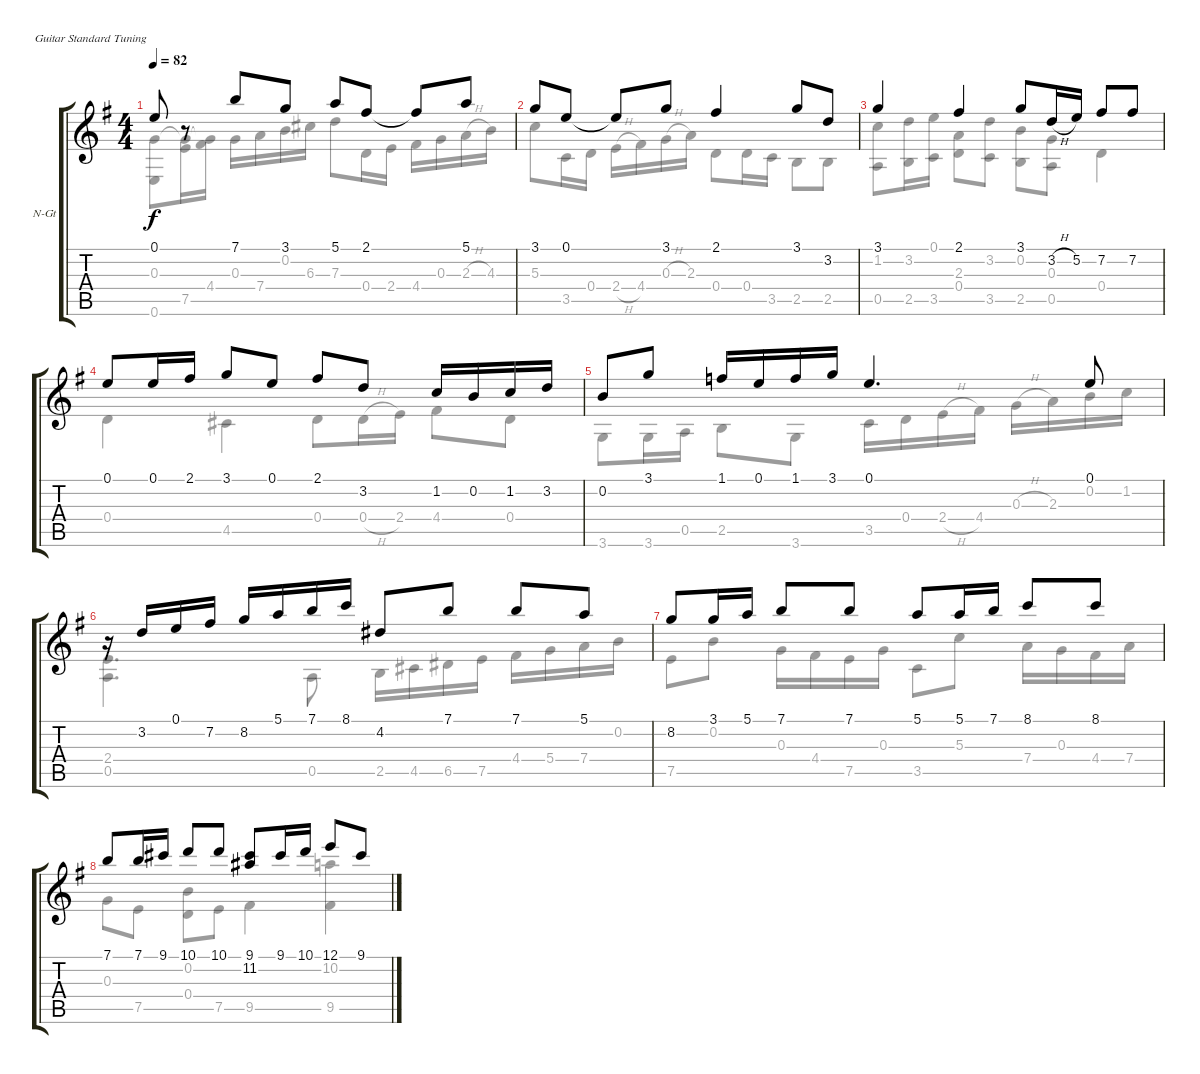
\bracketExtendMode groupsimilarinstruments
\firstSystemTrackNameOrientation horizontal
\otherSystemsTrackNameOrientation horizontal
\track ("Allegro e Fuga" "N-Gt") {instrument acousticguitarnylon}
\staff {score tabs}
\tuning (E4 B3 G3 D3 A2 E2)
\voice
\ts (4 4)
\tempo 82
\clef g2
\ks g
0.1.8{dy f} r.8 7.1.8 3.1.8 5.1.8 2.1.8 2.1{t}.8 5.1.8 |
3.1.8 0.1.8 0.1{t}.8 3.1.8 2.1.4 3.1.8 3.2.8 |
3.1.4 2.1.4 3.1.8 3.2{h}.16 5.2.16 7.2.8 7.2.8 |
0.1.8 0.1.16 2.1.16 3.1.8 0.1.8 2.1.8 3.2.8 1.2.16 0.2.16 1.2.16 3.2.16 |
0.2.8 3.1.8 1.1.16 0.1.16 1.1.16 3.1.16 0.1.4{d} 0.1.8 |
r.16 3.2.16 0.1.16 7.2.16 8.2.16 5.1.16 7.1.16 8.1.16 4.2.8 7.1.8 7.1.8 5.1.8 |
8.2.8 3.1.16 5.1.16 7.1.8 7.1.8 5.1.8 5.1.16 7.1.16 8.1.8 8.1.8 |
7.1.8 7.1.16 9.1.16 10.1.8 10.1.8 (9.1 11.2).8 9.1.16 10.1.16 12.1.8 9.1.8
\voice
\clef g2
\ottava regular
\simile none
\ks g
(0.3 0.6).8{dy f} (0.3{t} 7.5).16 (0.3{t} 4.4).16 0.3.16 7.4.16 0.2.16 6.3.16 7.3.8 0.4.16 2.4.16 4.4.16 0.3.16 2.3{h}.16 4.3.16 |
5.3.8 3.5.16 0.4.16 2.4{h}.16 4.4.16 0.3{h}.16 2.3.16 0.4.8 0.4.16 3.5.16 2.5.8 2.5.8 |
(1.2 0.5).8 (3.2 2.5).16 (0.1 3.5).16 (2.3 0.4).8 (3.2 3.5).8 (0.2 2.5).8 (0.3 0.5).8 0.4.4 |
0.4.4 4.5.4 0.4.8 0.4{h}.16 2.4.16 4.4.8 0.4.8 |
3.6.8 3.6.16 0.5.16 2.5.8 3.6.8 3.5.16 0.4.16 2.4{h}.16 4.4.16 0.3{h}.16 2.3.16 0.2.16 1.2.16 |
(2.4 0.5).4{d} 0.5.8 2.5.16 4.5.16 6.5.16 7.5.16 4.4.16 5.4.16 7.4.16 0.2.16 |
7.5.8 0.2.8 0.3.16 4.4.16 7.5.16 0.3.16 3.5.8 5.3.8 7.4.16 0.3.16 4.4.16 7.4.16 |
0.3.8 7.5.8 (0.2 0.4).8 7.5.8 9.5.4 (10.2 9.5).4
